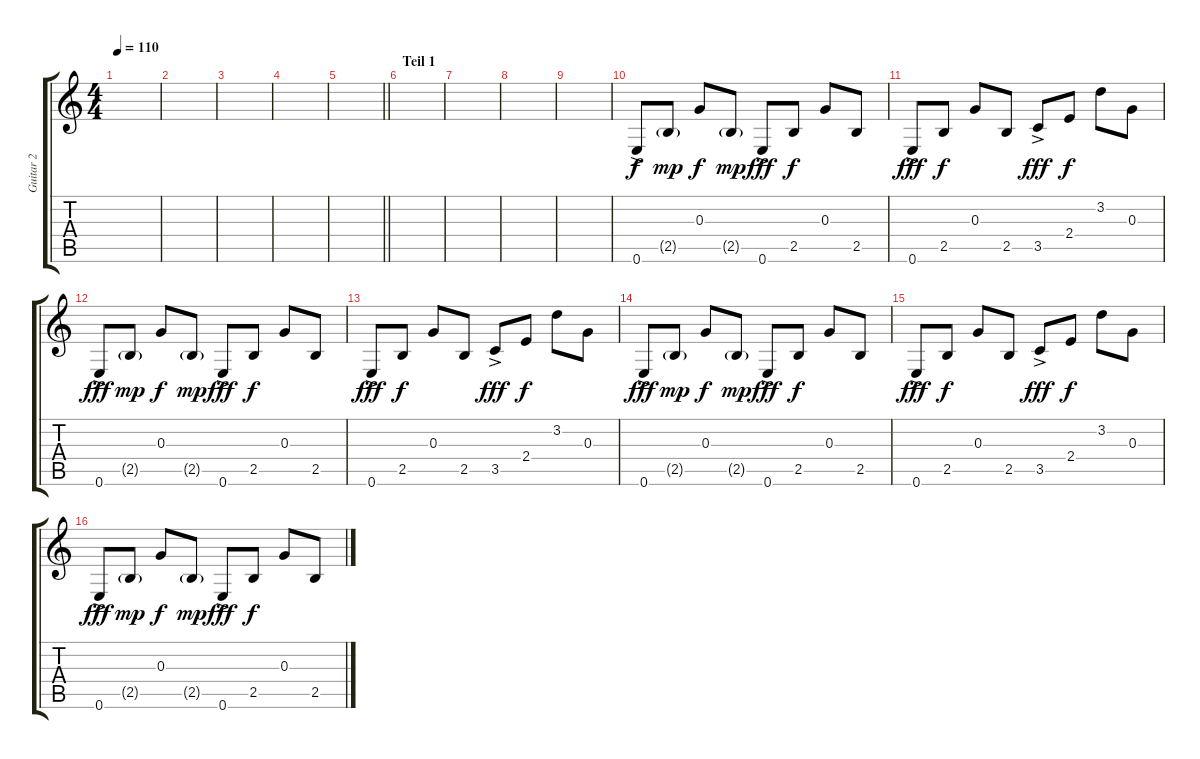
\track ("Guitar 2" "Guitar 2") {instrument electricguitarclean}
\staff {score tabs}
\tuning (E4 B3 G3 D3 A2 E2) {hide}
\ts (4 4)
\tempo 110
\clef g2
\ks c
|
|
|
|
\barLineRight lightlight
|
\section ("" "Teil 1")
|
|
|
|
0.6{ac}.8 2.5{g}.8{dy mp} 0.3.8{dy f} 2.5{g}.8{dy mp} 0.6{ac}.8{dy fff} 2.5.8{dy f} 0.3.8 2.5.8 |
0.6{ac}.8{dy fff} 2.5.8{dy f} 0.3.8 2.5.8 3.5{ac}.8{dy fff} 2.4.8{dy f} 3.2.8 0.3.8 |
0.6{ac}.8{dy fff} 2.5{g}.8{dy mp} 0.3.8{dy f} 2.5{g}.8{dy mp} 0.6{ac}.8{dy fff} 2.5.8{dy f} 0.3.8 2.5.8 |
0.6{ac}.8{dy fff} 2.5.8{dy f} 0.3.8 2.5.8 3.5{ac}.8{dy fff} 2.4.8{dy f} 3.2.8 0.3.8 |
0.6{ac}.8{dy fff} 2.5{g}.8{dy mp} 0.3.8{dy f} 2.5{g}.8{dy mp} 0.6{ac}.8{dy fff} 2.5.8{dy f} 0.3.8 2.5.8 |
0.6{ac}.8{dy fff} 2.5.8{dy f} 0.3.8 2.5.8 3.5{ac}.8{dy fff} 2.4.8{dy f} 3.2.8 0.3.8 |
0.6{ac}.8{dy fff} 2.5{g}.8{dy mp} 0.3.8{dy f} 2.5{g}.8{dy mp} 0.6{ac}.8{dy fff} 2.5.8{dy f} 0.3.8 2.5.8
